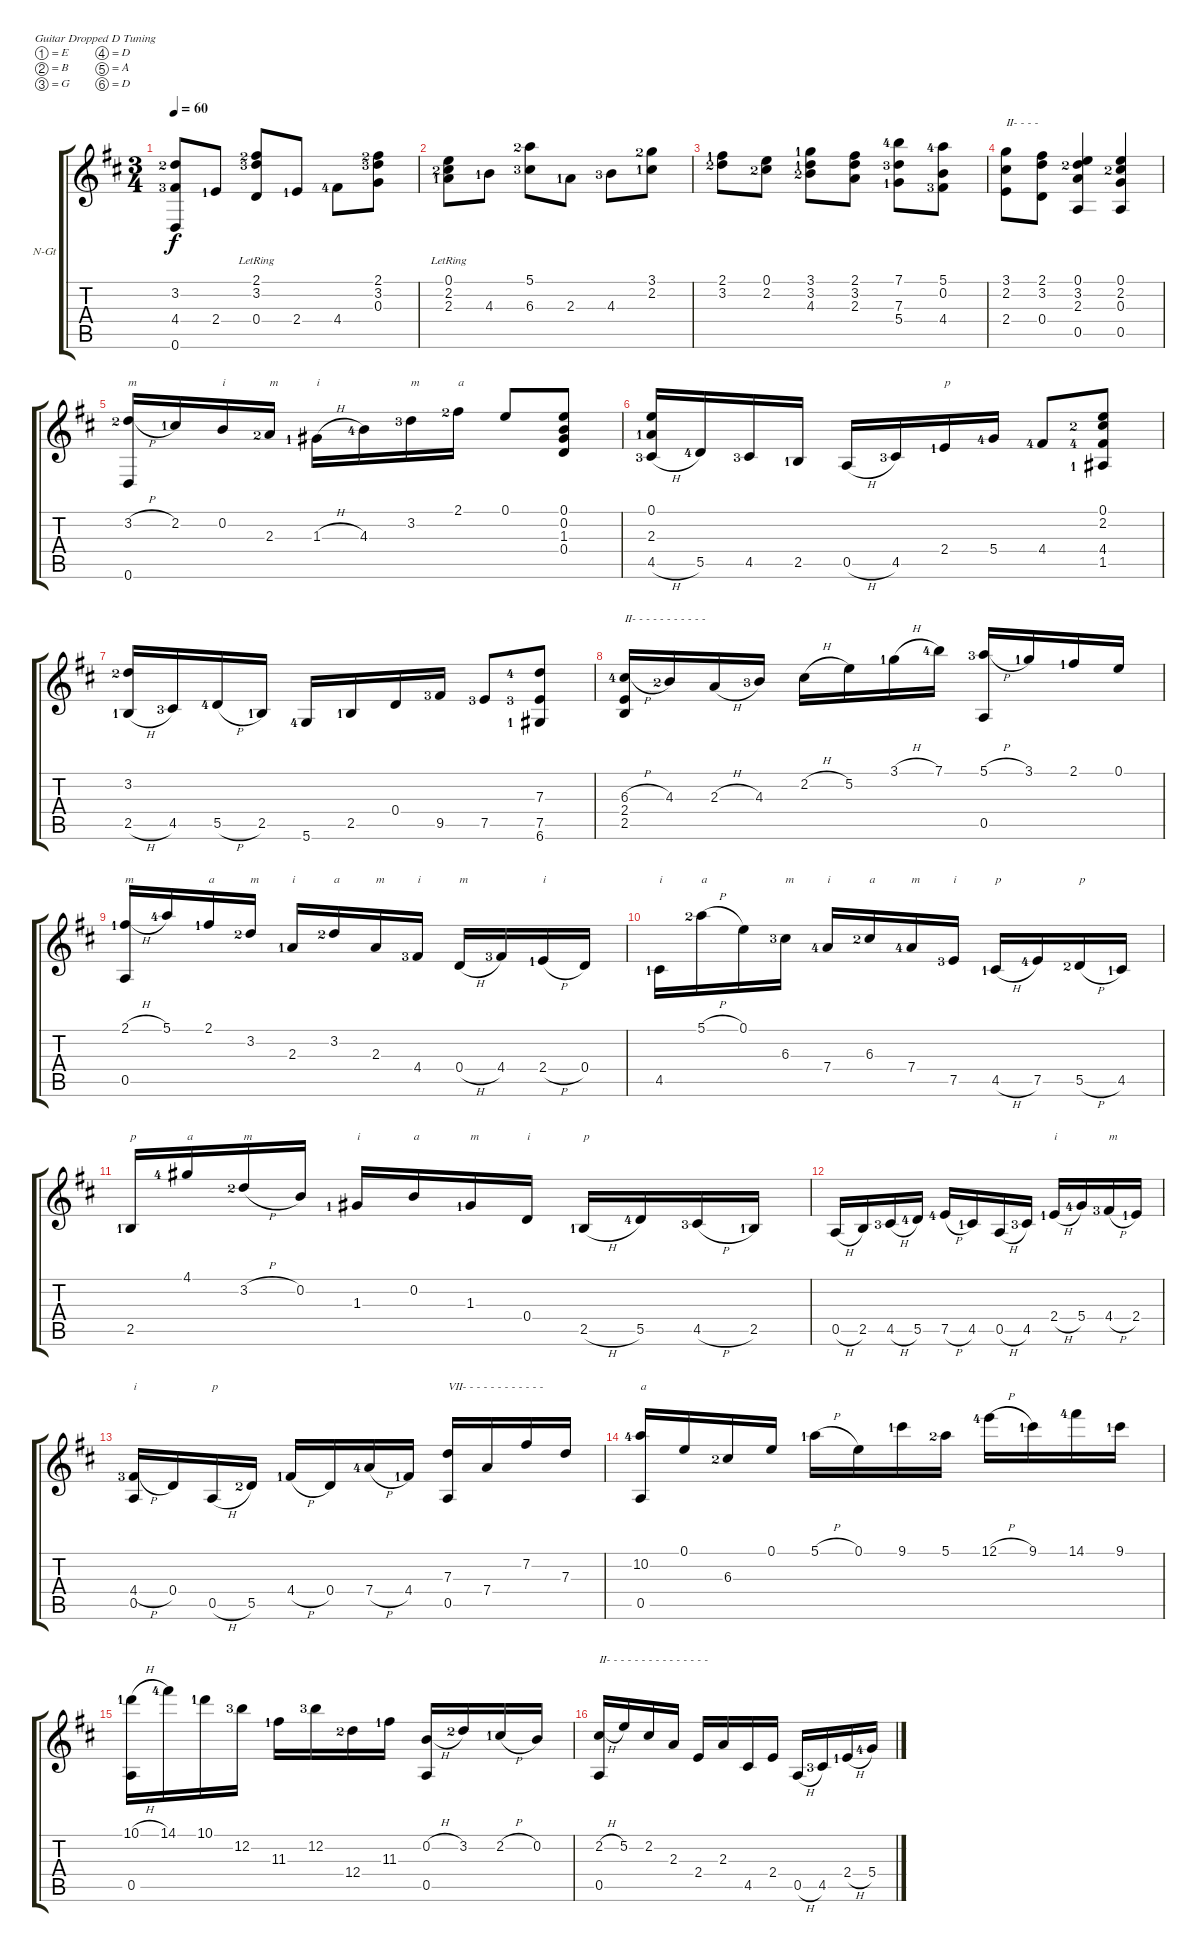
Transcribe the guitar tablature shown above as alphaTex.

\bracketExtendMode groupsimilarinstruments
\firstSystemTrackNameOrientation horizontal
\otherSystemsTrackNameOrientation horizontal
\track ("Classical Guitar" "N-Gt") {instrument acousticguitarnylon}
\staff {score tabs}
\tuning (E4 B3 G3 D3 A2 D2)
\ts (3 4)
\tempo 60
\clef g2
\scale
0.510563
\ks bminor
(3.2{lf 3} 4.4{lf 4} 0.6).8{dy f} 2.4{lf 2}.8 (2.1{lr lf 3} 3.2{lr lf 4} 0.4).8 2.4{lf 2}.8 4.4{lf 5}.8 (2.1{lf 3} 3.2{lf 4} 0.3).8 |
\scale
0.489437 (0.1{lr} 2.2{lr lf 3} 2.3{lf 2}).8 4.3{lf 2}.8 (5.1{lf 3} 6.3{lf 4}).8 2.3{lf 2}.8 4.3{lf 4}.8 (3.1{lf 3} 2.2{lf 2}).8 |
\scale
0.556 (2.1{lf 2} 3.2{lf 3}).8 (0.1 2.2{lf 3}).8 (3.1{lf 2} 3.2{lf 2} 4.3{lf 3}).8 (2.1 3.2 2.3).8 (7.1{lf 5} 7.3{lf 4} 5.4{lf 2}).8 (5.1{lf 5} 0.2 4.4{lf 4}).8 |
\scale
0.444 (3.1 2.2 2.4).8{txt "II- - - -"} (2.1 3.2 0.4).8 (0.1 3.2{lf 3} 2.3 0.5).4 (0.1 2.2{lf 3} 0.3 0.5).4 |
\scale
0.571161 (3.2{h lf 3} 0.6).16{txt "m"} 2.2{lf 2}.16 0.2.16{txt "i"} 2.3{lf 3}.16{txt "m"} 1.3{h lf 2}.16{txt "i"} 4.3{lf 5}.16 3.2{lf 4}.16{txt "m"} 2.1{lf 3}.16{txt "a"} 0.1.8 (0.1 0.2 1.3 0.4).8 |
\scale
0.428839 (0.1 2.3{lf 2} 4.5{h lf 4}).16 5.5{lf 5}.16 4.5{lf 4}.16 2.5{lf 2}.16 0.5{h}.16 4.5{lf 4}.16 2.4{lf 2}.16{txt "p"} 5.4{lf 5}.16 4.4{lf 5}.8 (0.1 2.2{lf 3} 4.4{lf 5} 1.5{lf 2}).8 |
\scale
0.475104 (3.2{lf 3} 2.5{h lf 2}).16 4.5{lf 4}.16 5.5{h lf 5}.16 2.5{lf 2}.16 5.6{lf 5}.16 2.5{lf 2}.16 0.4.16 9.5{lf 4}.16 7.5{lf 4}.8 (7.3{lf 5} 7.5{lf 4} 6.6{lf 2}).8 |
\scale
0.524896 (6.3{h lf 5} 2.4 2.5).16{txt "II- - - - - - - - - - -"} 4.3{lf 3}.16 2.3{h}.16 4.3{lf 4}.16 2.2{h}.16 5.2.16 3.1{h lf 2}.16 7.1{lf 5}.16 (5.1{h lf 4} 0.5).16 3.1{lf 2}.16 2.1{lf 2}.16 0.1.16 |
\scale
0.5 (2.1{h lf 2} 0.5).16{txt "m"} 5.1{lf 5}.16 2.1{lf 2}.16{txt "a"} 3.2{lf 3}.16{txt "m"} 2.3{lf 2}.16{txt "i"} 3.2{lf 3}.16{txt "a"} 2.3.16{txt "m"} 4.4{lf 4}.16{txt "i"} 0.4{h}.16{txt "m"} 4.4{lf 4}.16 2.4{h lf 2}.16{txt "i"} 0.4.16 |
\scale
0.5 4.5{lf 2}.16{txt "i"} 5.1{h lf 3}.16{txt "a"} 0.1.16 6.3{lf 4}.16{txt "m"} 7.4{lf 5}.16{txt "i"} 6.3{lf 3}.16{txt "a"} 7.4{lf 5}.16{txt "m"} 7.5{lf 4}.16{txt "i"} 4.5{h lf 2}.16{txt "p"} 7.5{lf 5}.16 5.5{h lf 3}.16{txt "p"} 4.5{lf 2}.16 |
\scale
0.572402 2.5{lf 2}.16{txt "p"} 4.1{lf 5}.16{txt "a"} 3.2{h lf 3}.16{txt "m"} 0.2.16 1.3{lf 2}.16{txt "i"} 0.2.16{txt "a"} 1.3{lf 2}.16{txt "m"} 0.4.16{txt "i"} 2.5{h lf 2}.16{txt "p"} 5.5{lf 5}.16 4.5{h lf 4}.16 2.5{lf 2}.16 |
\scale
0.427598 0.5{h}.16 2.5.16 4.5{h lf 4}.16 5.5{lf 5}.16 7.5{h lf 5}.16 4.5{lf 2}.16 0.5{h}.16 4.5{lf 4}.16 2.4{h lf 2}.16{txt "i"} 5.4{lf 5}.16 4.4{h lf 4}.16{txt "m"} 2.4{lf 2}.16 |
\scale
0.478261 (4.4{h lf 4} 0.5).16{txt "i"} 0.4.16 0.5{h}.16{txt "p"} 5.5{lf 3}.16 4.4{h lf 2}.16 0.4.16 7.4{h lf 5}.16 4.4{lf 2}.16 (7.3 0.5).16{txt "VII- - - - - - - - - - - -"} 7.4.16 7.2.16 7.3.16 |
\scale
0.521739 (10.2{lf 5} 0.5).16{txt "a"} 0.1.16 6.3{lf 3}.16 0.1.16 5.1{h lf 2}.16 0.1.16 9.1{lf 2}.16 5.1{lf 3}.16 12.1{h lf 5}.16 9.1{lf 2}.16 14.1{lf 5}.16 9.1{lf 2}.16 |
\scale
0.535185 (10.1{h lf 2} 0.5).16 14.1{lf 5}.16 10.1{lf 2}.16 12.2{lf 4}.16 11.3{lf 2}.16 12.2{lf 4}.16 12.4{lf 3}.16 11.3{lf 2}.16 (0.2{h} 0.5).16 3.2{lf 3}.16 2.2{h lf 2}.16 0.2.16 |
\scale
0.464815 (2.2{h} 0.5).16{txt "II- - - - - - - - - - - - - - -"} 5.2.16 2.2.16 2.3.16 2.4.16 2.3.16 4.5.16 2.4.16 0.5{h}.16 4.5{lf 4}.16 2.4{h lf 2}.16 5.4{lf 5}.16
